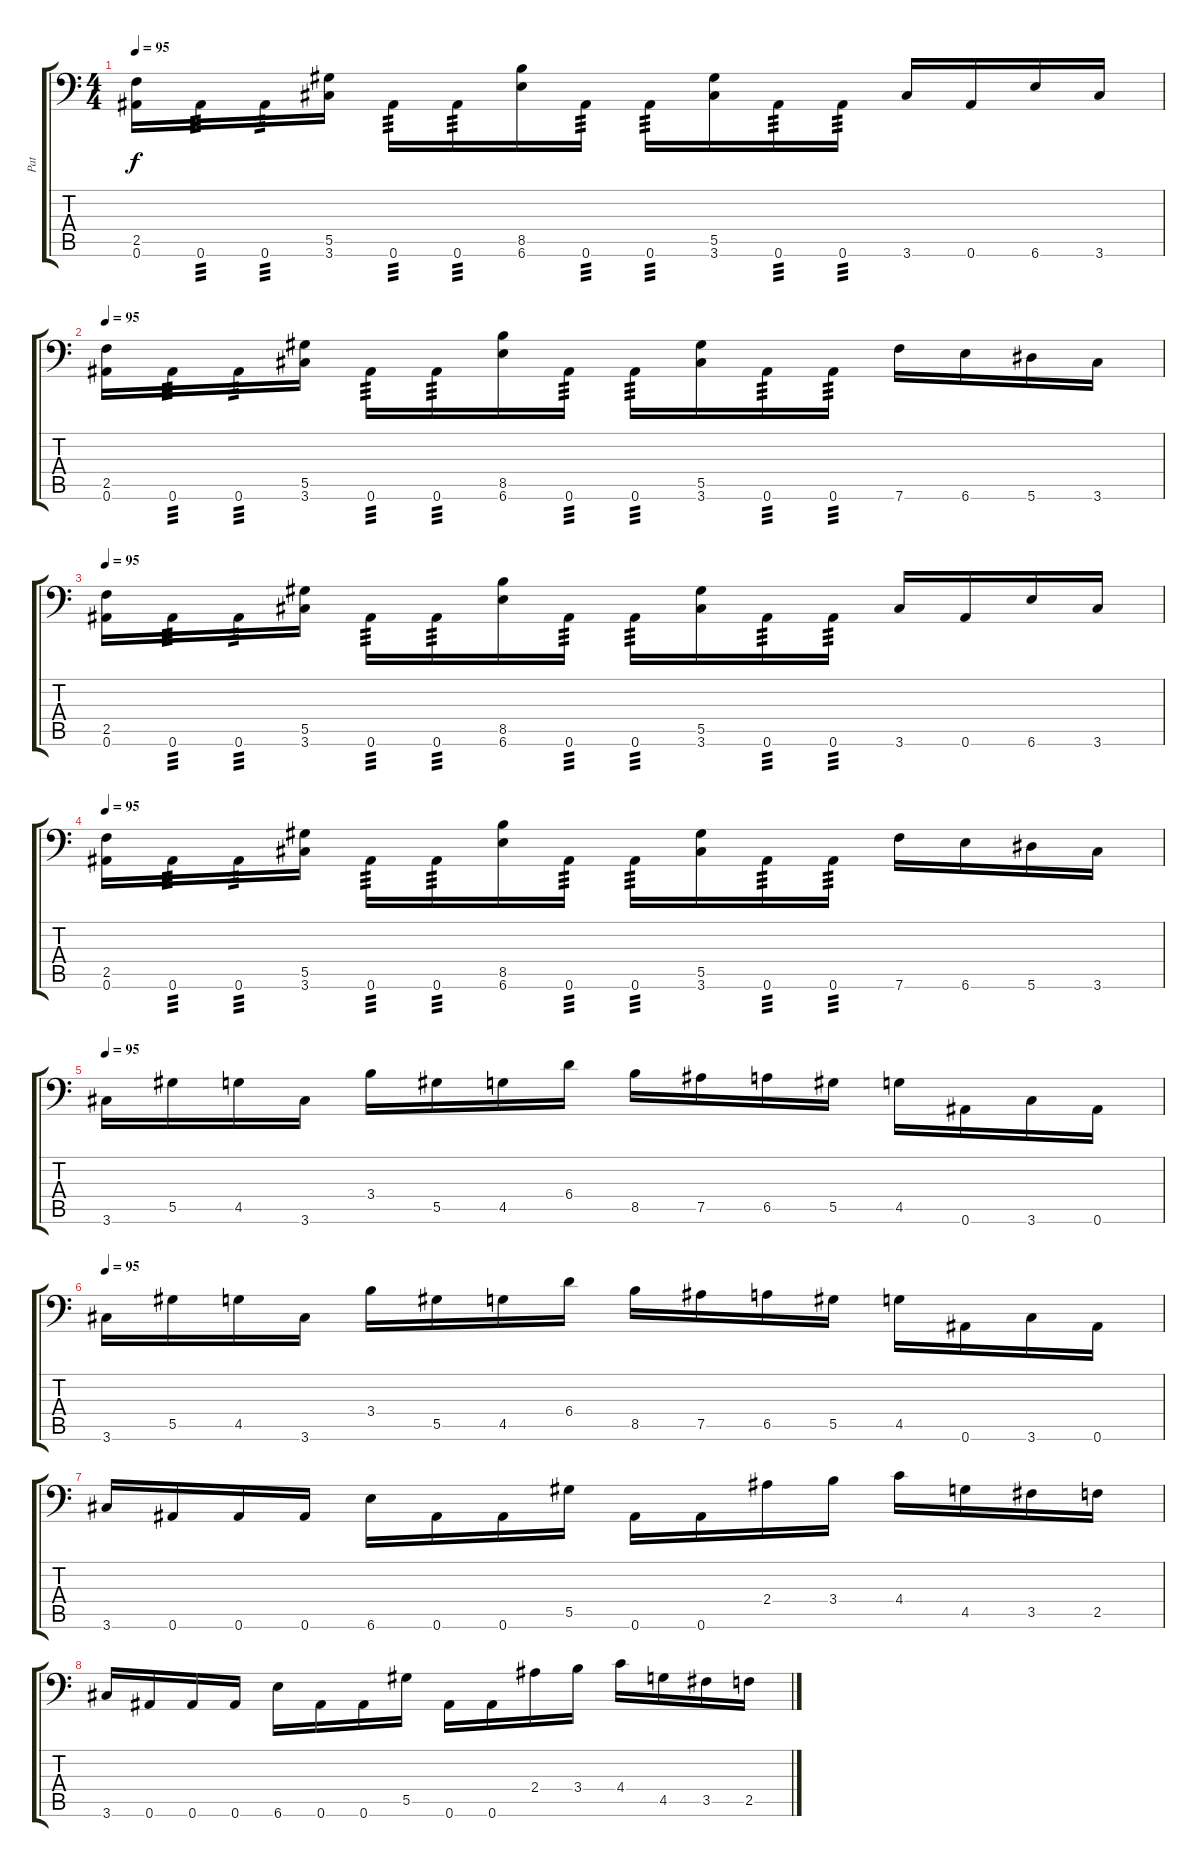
\track ("Pat" "Pat") {instrument distortionguitar}
\staff {score tabs}
\tuning (Bb3 F3 Db3 Ab2 Eb2 Bb1) {hide}
\ts (4 4)
\tempo 120
\tempo 95
\clef f4
\ks c
(2.5 0.6).16{dy f} 0.6.16{tp 3} 0.6.16{tp 3} (5.5 3.6).16 0.6.16{tp 3} 0.6.16{tp 3} (8.5 6.6).16 0.6.16{tp 3} 0.6.16{tp 3} (5.5 3.6).16 0.6.16{tp 3} 0.6.16{tp 3} 3.6.16 0.6.16 6.6.16 3.6.16 |
\tempo 120
\tempo 95
(2.5 0.6).16 0.6.16{tp 3} 0.6.16{tp 3} (5.5 3.6).16 0.6.16{tp 3} 0.6.16{tp 3} (8.5 6.6).16 0.6.16{tp 3} 0.6.16{tp 3} (5.5 3.6).16 0.6.16{tp 3} 0.6.16{tp 3} 7.6.16 6.6.16 5.6.16 3.6.16 |
\tempo 120
\tempo 95
(2.5 0.6).16 0.6.16{tp 3} 0.6.16{tp 3} (5.5 3.6).16 0.6.16{tp 3} 0.6.16{tp 3} (8.5 6.6).16 0.6.16{tp 3} 0.6.16{tp 3} (5.5 3.6).16 0.6.16{tp 3} 0.6.16{tp 3} 3.6.16 0.6.16 6.6.16 3.6.16 |
\tempo 120
\tempo 95
(2.5 0.6).16 0.6.16{tp 3} 0.6.16{tp 3} (5.5 3.6).16 0.6.16{tp 3} 0.6.16{tp 3} (8.5 6.6).16 0.6.16{tp 3} 0.6.16{tp 3} (5.5 3.6).16 0.6.16{tp 3} 0.6.16{tp 3} 7.6.16 6.6.16 5.6.16 3.6.16 |
\tempo 95
3.6.16 5.5.16 4.5.16 3.6.16 3.4.16 5.5.16 4.5.16 6.4.16 8.5.16 7.5.16 6.5.16 5.5.16 4.5.16 0.6.16 3.6.16 0.6.16 |
\tempo 95
3.6.16 5.5.16 4.5.16 3.6.16 3.4.16 5.5.16 4.5.16 6.4.16 8.5.16 7.5.16 6.5.16 5.5.16 4.5.16 0.6.16 3.6.16 0.6.16 |
3.6.16 0.6.16 0.6.16 0.6.16 6.6.16 0.6.16 0.6.16 5.5.16 0.6.16 0.6.16 2.4.16 3.4.16 4.4.16 4.5.16 3.5.16 2.5.16 |
3.6.16 0.6.16 0.6.16 0.6.16 6.6.16 0.6.16 0.6.16 5.5.16 0.6.16 0.6.16 2.4.16 3.4.16 4.4.16 4.5.16 3.5.16 2.5.16
